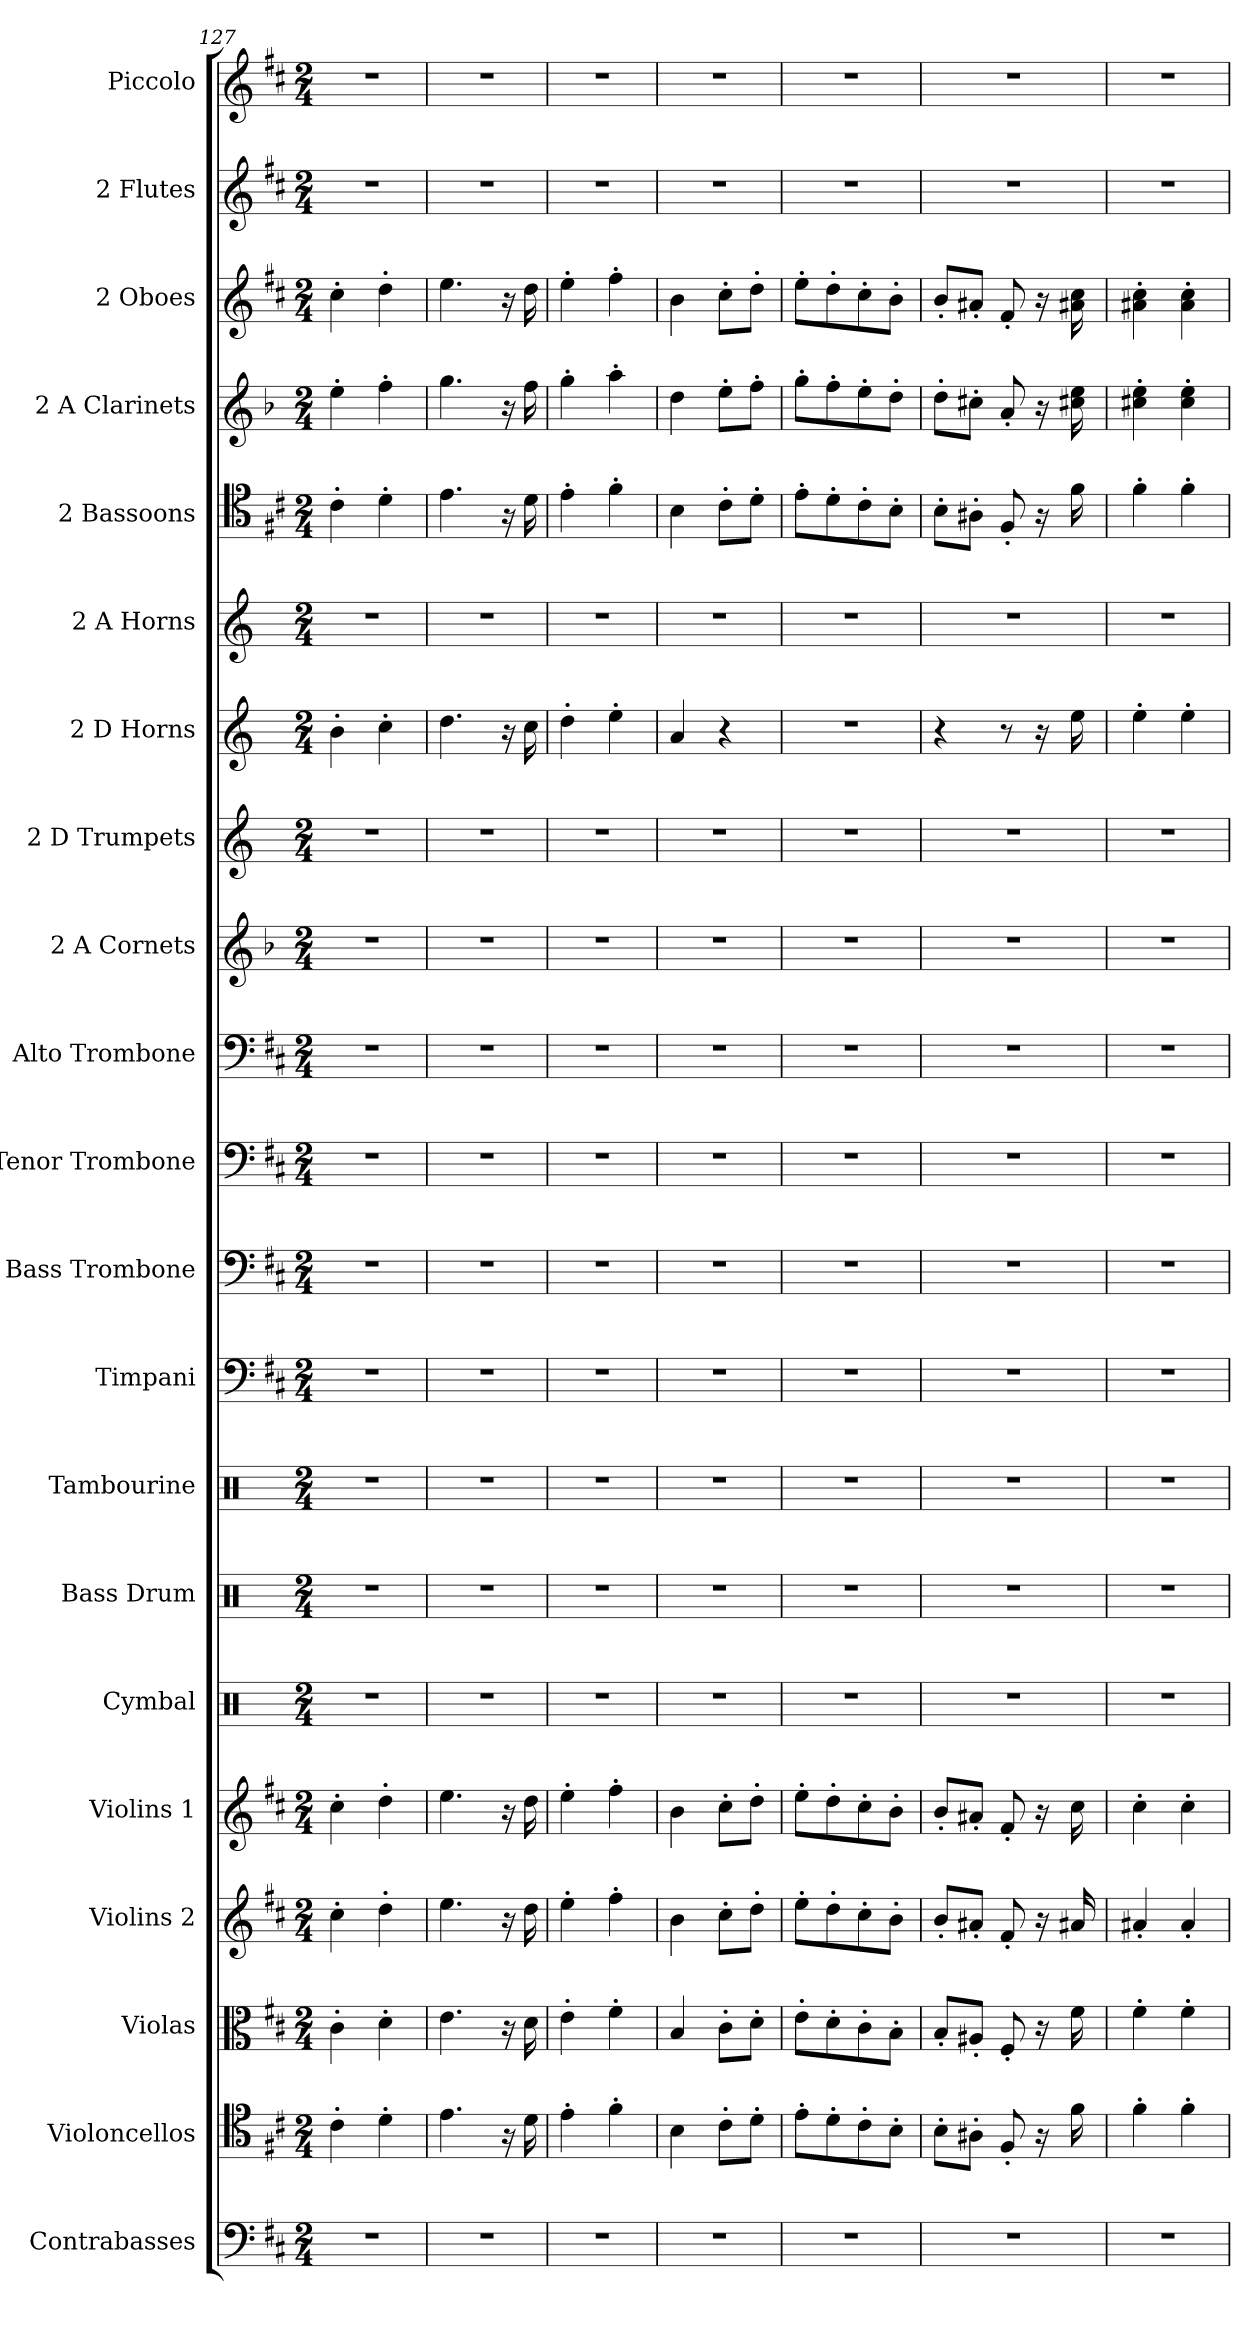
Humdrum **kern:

**kern	**kern	**kern	**kern	**kern	**kern	**kern	**kern	**kern	**kern	**kern	**kern	**kern	**kern	**kern	**kern	**kern	**kern	**kern	**kern	**kern
*part21	*part20	*part19	*part18	*part17	*part16	*part15	*part14	*part13	*part12	*part11	*part10	*part9	*part8	*part7	*part6	*part5	*part4	*part3	*part2	*part1
*staff21	*staff20	*staff19	*staff18	*staff17	*staff16	*staff15	*staff14	*staff13	*staff12	*staff11	*staff10	*staff9	*staff8	*staff7	*staff6	*staff5	*staff4	*staff3	*staff2	*staff1
*I"Contrabasses	*I"Violoncellos	*I"Violas	*I"Violins 2	*I"Violins 1	*I"Cymbal	*I"Bass Drum	*I"Tambourine	*I"Timpani	*I"Bass Trombone	*I"Tenor Trombone	*I"Alto Trombone	*I"2 A Cornets	*I"2 D Trumpets	*I"2 D Horns	*I"2 A Horns	*I"2 Bassoons	*I"2 A Clarinets	*I"2 Oboes	*I"2 Flutes	*I"Piccolo
*I'Cbs.	*I'Vcs.	*I'Vlas.	*I'Vlns. 2	*I'Vlns. 1	*I'Cym.	*I'B. D.	*I'Tamb.	*I'Timp.	*I'B. Tbn.	*I'T. Tbn.	*I'A. Tbn.	*I'Cnt.	*I'Tpt.	*I'D Hn.	*I'A Hn.	*I'Bsn.	*I'A Cl.	*I'Ob.	*I'Fl.	*I'Picc.
*clefF4	*clefC4	*clefC3	*clefG2	*clefG2	*clefX	*clefX	*clefX	*clefF4	*clefF4	*clefF4	*clefF4	*clefG2	*clefG2	*clefG2	*clefG2	*clefC4	*clefG2	*clefG2	*clefG2	*clefG2
*ITrd7c12	*	*	*	*	*	*	*	*	*	*	*	*ITrd2c3	*ITrd-1c-2	*ITrd6c10	*ITrd2c3	*	*ITrd2c3	*	*	*ITrd-7c-12
*k[f#c#]	*k[f#c#]	*k[f#c#]	*k[f#c#]	*k[f#c#]	*k[]	*k[]	*k[]	*k[f#c#]	*k[f#c#]	*k[f#c#]	*k[f#c#]	*k[f#c#]	*k[f#c#]	*k[f#c#]	*k[f#c#g#]	*k[f#c#]	*k[f#c#]	*k[f#c#]	*k[f#c#]	*k[f#c#]
*M2/4	*M2/4	*M2/4	*M2/4	*M2/4	*M2/4	*M2/4	*M2/4	*M2/4	*M2/4	*M2/4	*M2/4	*M2/4	*M2/4	*M2/4	*M2/4	*M2/4	*M2/4	*M2/4	*M2/4	*M2/4
=127	=127	=127	=127	=127	=127	=127	=127	=127	=127	=127	=127	=127	=127	=127	=127	=127	=127	=127	=127	=127
2r	4c#'\	4c#'\	4cc#'\	4cc#'\	2r	2r	2r	2r	2r	2r	2r	2r	2r	4c#'\	2r	4c#'\	4cc#'\	4cc#'\	2r	2r
.	4d'\	4d'\	4dd'\	4dd'\	.	.	.	.	.	.	.	.	.	4d'\	.	4d'\	4dd'\	4dd'\	.	.
=128	=128	=128	=128	=128	=128	=128	=128	=128	=128	=128	=128	=128	=128	=128	=128	=128	=128	=128	=128	=128
2r	4.e\	4.e\	4.ee\	4.ee\	2r	2r	2r	2r	2r	2r	2r	2r	2r	4.e\	2r	4.e\	4.ee\	4.ee\	2r	2r
.	16r	16r	16r	16r	.	.	.	.	.	.	.	.	.	16r	.	16r	16r	16r	.	.
.	16d\	16d\	16dd\	16dd\	.	.	.	.	.	.	.	.	.	16d\	.	16d\	16dd\	16dd\	.	.
=129	=129	=129	=129	=129	=129	=129	=129	=129	=129	=129	=129	=129	=129	=129	=129	=129	=129	=129	=129	=129
2r	4e'\	4e'\	4ee'\	4ee'\	2r	2r	2r	2r	2r	2r	2r	2r	2r	4e'\	2r	4e'\	4ee'\	4ee'\	2r	2r
.	4f#'\	4f#'\	4ff#'\	4ff#'\	.	.	.	.	.	.	.	.	.	4f#'\	.	4f#'\	4ff#'\	4ff#'\	.	.
=130	=130	=130	=130	=130	=130	=130	=130	=130	=130	=130	=130	=130	=130	=130	=130	=130	=130	=130	=130	=130
2r	4B\	4B/	4b\	4b\	2r	2r	2r	2r	2r	2r	2r	2r	2r	4B/	2r	4B\	4b\	4b\	2r	2r
.	8c#'\L	8c#'\L	8cc#'\L	8cc#'\L	.	.	.	.	.	.	.	.	.	4r	.	8c#'\L	8cc#'\L	8cc#'\L	.	.
.	8d'\J	8d'\J	8dd'\J	8dd'\J	.	.	.	.	.	.	.	.	.	.	.	8d'\J	8dd'\J	8dd'\J	.	.
=131	=131	=131	=131	=131	=131	=131	=131	=131	=131	=131	=131	=131	=131	=131	=131	=131	=131	=131	=131	=131
2r	8e'\L	8e'\L	8ee'\L	8ee'\L	2r	2r	2r	2r	2r	2r	2r	2r	2r	2r	2r	8e'\L	8ee'\L	8ee'\L	2r	2r
.	8d'\	8d'\	8dd'\	8dd'\	.	.	.	.	.	.	.	.	.	.	.	8d'\	8dd'\	8dd'\	.	.
.	8c#'\	8c#'\	8cc#'\	8cc#'\	.	.	.	.	.	.	.	.	.	.	.	8c#'\	8cc#'\	8cc#'\	.	.
.	8B'\J	8B'\J	8b'\J	8b'\J	.	.	.	.	.	.	.	.	.	.	.	8B'\J	8b'\J	8b'\J	.	.
=132	=132	=132	=132	=132	=132	=132	=132	=132	=132	=132	=132	=132	=132	=132	=132	=132	=132	=132	=132	=132
2r	8B'\L	8B'/L	8b'/L	8b'/L	2r	2r	2r	2r	2r	2r	2r	2r	2r	4r	2r	8B'\L	8b'\L	8b'/L	2r	2r
.	8A#X'\J	8A#X'/J	8a#X'/J	8a#X'/J	.	.	.	.	.	.	.	.	.	.	.	8A#X'\J	8a#X'\J	8a#X'/J	.	.
.	8F#'/	8F#'/	8f#'/	8f#'/	.	.	.	.	.	.	.	.	.	8r	.	8F#'/	8f#'/	8f#'/	.	.
.	16r	16r	16r	16r	.	.	.	.	.	.	.	.	.	16r	.	16r	16r	16r	.	.
.	16f#\	16f#\	16a#X/	16cc#\	.	.	.	.	.	.	.	.	.	16f#\	.	16f#\	16a#X\ 16cc#\	16a#X\ 16cc#\	.	.
=133	=133	=133	=133	=133	=133	=133	=133	=133	=133	=133	=133	=133	=133	=133	=133	=133	=133	=133	=133	=133
2r	4f#'\	4f#'\	4a#X'/	4cc#'\	2r	2r	2r	2r	2r	2r	2r	2r	2r	4f#'\	2r	4f#'\	4a#X\' 4cc#\'	4a#X\' 4cc#\'	2r	2r
.	4f#'\	4f#'\	4a#'/	4cc#'\	.	.	.	.	.	.	.	.	.	4f#'\	.	4f#'\	4a#\' 4cc#\'	4a#\' 4cc#\'	.	.
=	=	=	=	=	=	=	=	=	=	=	=	=	=	=	=	=	=	=	=	=
*-	*-	*-	*-	*-	*-	*-	*-	*-	*-	*-	*-	*-	*-	*-	*-	*-	*-	*-	*-	*-
